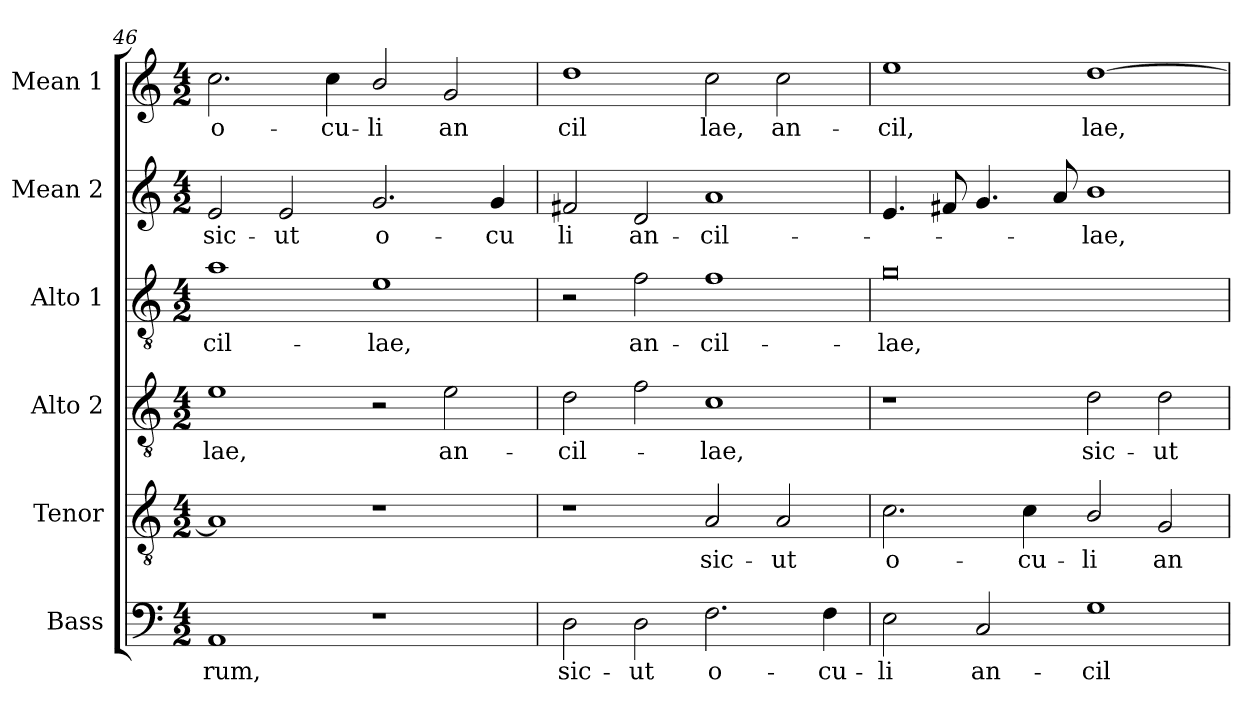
**kern	**text	**kern	**text	**kern	**text	**kern	**text	**kern	**text	**kern	**text
*part6	*part6	*part5	*part5	*part4	*part4	*part3	*part3	*part2	*part2	*part1	*part1
*staff6	*staff6	*staff5	*staff5	*staff4	*staff4	*staff3	*staff3	*staff2	*staff2	*staff1	*staff1
*I"Bass	*	*I"Tenor	*	*I"Alto 2	*	*I"Alto 1	*	*I"Mean 2	*	*I"Mean 1	*
*I'B.	*	*I'T.	*	*I'A2.	*	*I'A1	*	*I'M2.	*	*I'M1.	*
*clefF4	*	*clefGv2	*	*clefGv2	*	*clefGv2	*	*clefG2	*	*clefG2	*
*	*	*ITrd7c12	*	*ITrd7c12	*	*ITrd7c12	*	*	*	*	*
*k[]	*	*k[]	*	*k[]	*	*k[]	*	*k[]	*	*k[]	*
*a:	*	*a:	*	*a:	*	*a:	*	*a:	*	*a:	*
*M4/2	*	*M4/2	*	*M4/2	*	*M4/2	*	*M4/2	*	*M4/2	*
=46	=46	=46	=46	=46	=46	=46	=46	=46	=46	=46	=46
!	!LO:LY:b:color=#000000	!	!	!	!	!	!	!	!	!	!
!	!	!	!	!	!LO:LY:b:color=#000000	!	!	!	!	!	!
!	!	!	!	!	!	!	!LO:LY:b:color=#000000	!	!	!	!
!	!	!	!	!	!	!	!	!	!LO:LY:b:color=#000000	!	!
!	!	!	!	!	!	!	!	!	!	!	!LO:LY:b:color=#000000
1AAi	-rum,	1AAi]	.	1Ei	-lae,	1Ai	-cil-	2ei/	sic-	2.cci\	o-
!	!	!	!	!	!	!	!	!	!LO:LY:b:color=#000000	!	!
.	.	.	.	.	.	.	.	2ei/	-ut	.	.
!	!	!	!	!	!	!	!	!	!	!	!LO:LY:b:color=#000000
.	.	.	.	.	.	.	.	.	.	4cci\	-cu-
!	!	!	!	!	!	!	!LO:LY:b:color=#000000	!	!	!	!
!	!	!	!	!	!	!	!	!	!LO:LY:b:color=#000000	!	!
!	!	!	!	!	!	!	!	!	!	!	!LO:LY:b:color=#000000
1r	.	1r	.	2r	.	1Ei	-lae,	2.gi/	o-	2bi/	-li
!	!	!	!	!	!LO:LY:b:color=#000000	!	!	!	!	!	!
!	!	!	!	!	!	!	!	!	!	!	!LO:LY:b:color=#000000
.	.	.	.	2Ei\	an-	.	.	.	.	2gi/	an
!	!	!	!	!	!	!	!	!	!LO:LY:b:color=#000000	!	!
.	.	.	.	.	.	.	.	4gi/	-cu	.	.
=47	=47	=47	=47	=47	=47	=47	=47	=47	=47	=47	=47
!	!LO:LY:b:color=#000000	!	!	!	!	!	!	!	!	!	!
!	!	!	!	!	!LO:LY:b:color=#000000	!	!	!	!	!	!
!	!	!	!	!	!	!	!	!	!LO:LY:b:color=#000000	!	!
!	!	!	!	!	!	!	!	!	!	!	!LO:LY:b:color=#000000
2Di\	sic-	1r	.	2Di\	-cil-	2r	.	2f#Xi/	li	1ddi	cil
!	!LO:LY:b:color=#000000	!	!	!	!	!	!	!	!	!	!
!	!	!	!	!	!	!	!LO:LY:b:color=#000000	!	!	!	!
!	!	!	!	!	!	!	!	!	!LO:LY:b:color=#000000	!	!
2Di\	-ut	.	.	2Fi\	.	2Fi\	an-	2di/	an-	.	.
!	!LO:LY:b:color=#000000	!	!	!	!	!	!	!	!	!	!
!	!	!	!LO:LY:b:color=#000000	!	!	!	!	!	!	!	!
!	!	!	!	!	!LO:LY:b:color=#000000	!	!	!	!	!	!
!	!	!	!	!	!	!	!LO:LY:b:color=#000000	!	!	!	!
!	!	!	!	!	!	!	!	!	!LO:LY:b:color=#000000	!	!
!	!	!	!	!	!	!	!	!	!	!	!LO:LY:b:color=#000000
2.Fi\	o-	2AAi/	sic-	1Ci	-lae,	1Fi	-cil-	1ai	-cil-	2cci\	lae,
!	!	!	!LO:LY:b:color=#000000	!	!	!	!	!	!	!	!
!	!	!	!	!	!	!	!	!	!	!	!LO:LY:b:color=#000000
.	.	2AAi/	-ut	.	.	.	.	.	.	2cci\	an-
!	!LO:LY:b:color=#000000	!	!	!	!	!	!	!	!	!	!
4Fi\	-cu-	.	.	.	.	.	.	.	.	.	.
!!LO:LB:g=z
=48	=48	=48	=48	=48	=48	=48	=48	=48	=48	=48	=48
!	!LO:LY:b:color=#000000	!	!	!	!	!	!	!	!	!	!
!	!	!	!LO:LY:b:color=#000000	!	!	!	!	!	!	!	!
!	!	!	!	!	!	!	!LO:LY:b:color=#000000	!	!	!	!
!	!	!	!	!	!	!	!	!	!	!	!LO:LY:b:color=#000000
2Ei\	-li	2.Ci\	o-	1r	.	0Gi	-lae,	4.ei/	.	1eei	-cil,
.	.	.	.	.	.	.	.	8f#Xi/	.	.	.
!	!LO:LY:b:color=#000000	!	!	!	!	!	!	!	!	!	!
2Ci/	an-	.	.	.	.	.	.	4.gi/	.	.	.
!	!	!	!LO:LY:b:color=#000000	!	!	!	!	!	!	!	!
.	.	4Ci\	-cu-	.	.	.	.	.	.	.	.
.	.	.	.	.	.	.	.	8ai/	.	.	.
!	!LO:LY:b:color=#000000	!	!	!	!	!	!	!	!	!	!
!	!	!	!LO:LY:b:color=#000000	!	!	!	!	!	!	!	!
!	!	!	!	!	!LO:LY:b:color=#000000	!	!	!	!	!	!
!	!	!	!	!	!	!	!	!	!LO:LY:b:color=#000000	!	!
!	!	!	!	!	!	!	!	!	!	!	!LO:LY:b:color=#000000
1Gi	-cil-	2BBi/	-li	2Di\	sic-	.	.	1bi	-lae,	[>1ddi	lae,
!	!	!	!LO:LY:b:color=#000000	!	!	!	!	!	!	!	!
!	!	!	!	!	!LO:LY:b:color=#000000	!	!	!	!	!	!
.	.	2GGi/	an-	2Di\	-ut	.	.	.	.	.	.
=	=	=	=	=	=	=	=	=	=	=	=
*-	*-	*-	*-	*-	*-	*-	*-	*-	*-	*-	*-
